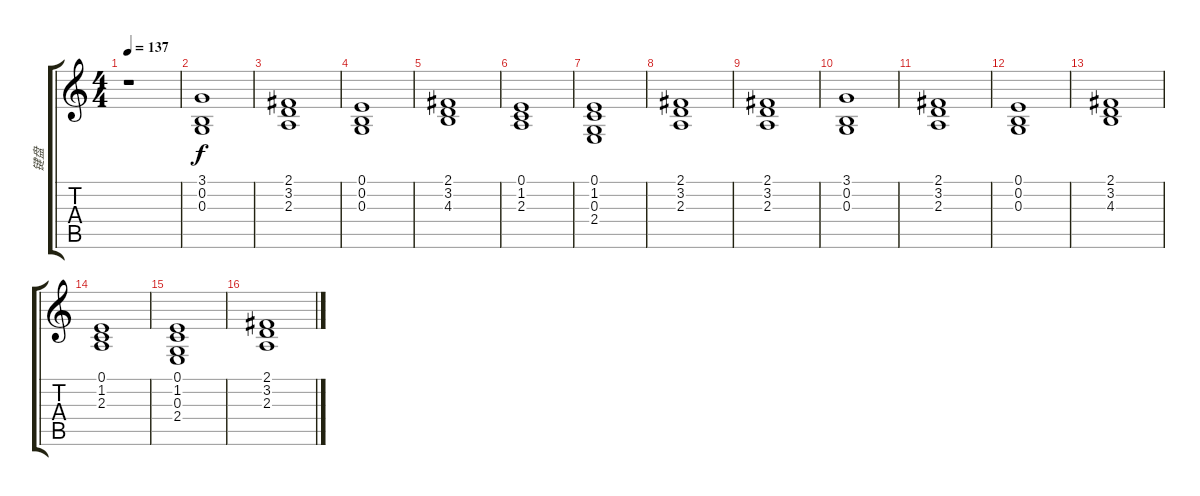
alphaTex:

\track ("键盘" "键盘") {instrument stringensemble1}
\staff {score tabs}
\tuning (E4 B3 G3 D3 A2 E2) {hide}
\ts (4 4)
\tempo 137
\clef g2
\ks c
r.1{dy f} |
(3.1 0.2 0.3).1 |
(2.1 3.2 2.3).1 |
(0.1 0.2 0.3).1 |
(2.1 3.2 4.3).1 |
(0.1 1.2 2.3).1 |
(0.1 1.2 0.3 2.4).1 |
(2.1 3.2 2.3).1 |
(2.1 3.2 2.3).1 |
(3.1 0.2 0.3).1 |
(2.1 3.2 2.3).1 |
(0.1 0.2 0.3).1 |
(2.1 3.2 4.3).1 |
(0.1 1.2 2.3).1 |
(0.1 1.2 0.3 2.4).1 |
(2.1 3.2 2.3).1
